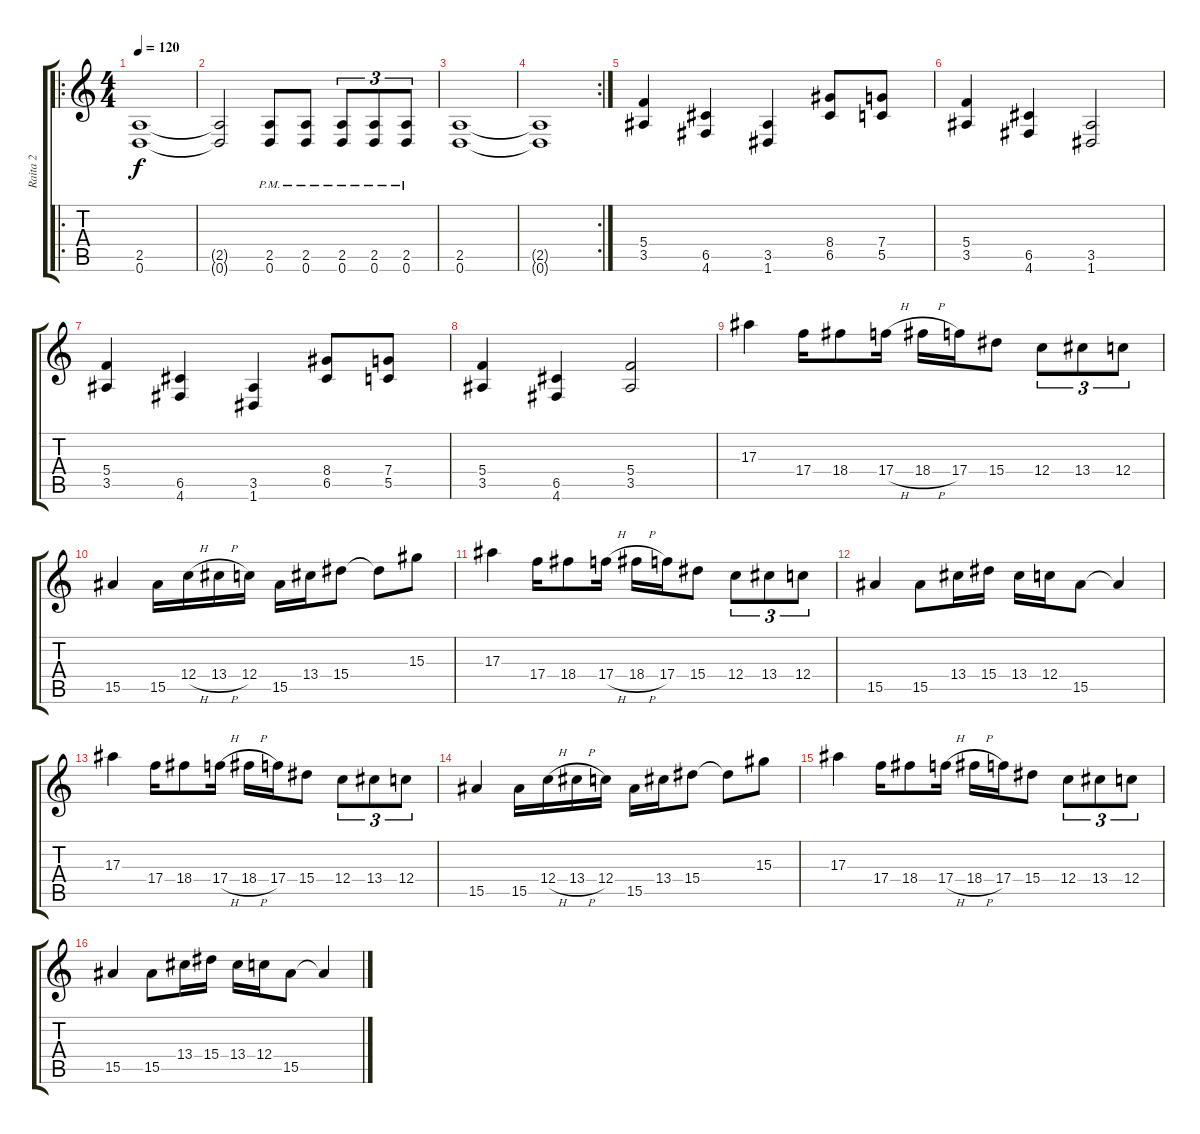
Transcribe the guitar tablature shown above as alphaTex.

\track ("Raita 2" "Raita 2") {instrument distortionguitar}
\staff {score tabs}
\tuning (D4 A3 F3 C3 G2 D2) {hide}
\ro
\ts (4 4)
\tempo 120
\clef g2
\ks c
(2.5 0.6).1{dy f instrument distortionguitar} |
(2.5{t} 0.6{t}).2 (2.5{pm} 0.6{pm}).8 (2.5{pm} 0.6{pm}).8 (2.5{pm} 0.6{pm}).8{tu (3 2)} (2.5{pm} 0.6{pm}).8{tu (3 2)} (2.5{pm} 0.6{pm}).8{tu (3 2)} |
(2.5 0.6).1 |
\rc 2
(2.5{t} 0.6{t}).1 |
(5.4 3.5).4 (6.5 4.6).4 (3.5 1.6).4 (8.4 6.5).8 (7.4 5.5).8 |
(5.4 3.5).4 (6.5 4.6).4 (3.5 1.6).2 |
(5.4 3.5).4 (6.5 4.6).4 (3.5 1.6).4 (8.4 6.5).8 (7.4 5.5).8 |
(5.4 3.5).4 (6.5 4.6).4 (5.4 3.5).2 |
17.3.4 17.4.16 18.4.8 17.4{h}.16 18.4{h}.16 17.4.16 15.4.8 12.4.8{tu (3 2)} 13.4.8{tu (3 2)} 12.4.8{tu (3 2)} |
15.5.4 15.5.16 12.4{h}.16 13.4{h}.16 12.4.16 15.5.16 13.4.16 15.4.8 15.4{t}.8 15.3.8 |
17.3.4 17.4.16 18.4.8 17.4{h}.16 18.4{h}.16 17.4.16 15.4.8 12.4.8{tu (3 2)} 13.4.8{tu (3 2)} 12.4.8{tu (3 2)} |
15.5.4 15.5.8 13.4.16 15.4.16 13.4.16 12.4.16 15.5.8 15.5{t}.4 |
17.3.4 17.4.16 18.4.8 17.4{h}.16 18.4{h}.16 17.4.16 15.4.8 12.4.8{tu (3 2)} 13.4.8{tu (3 2)} 12.4.8{tu (3 2)} |
15.5.4 15.5.16 12.4{h}.16 13.4{h}.16 12.4.16 15.5.16 13.4.16 15.4.8 15.4{t}.8 15.3.8 |
17.3.4 17.4.16 18.4.8 17.4{h}.16 18.4{h}.16 17.4.16 15.4.8 12.4.8{tu (3 2)} 13.4.8{tu (3 2)} 12.4.8{tu (3 2)} |
15.5.4 15.5.8 13.4.16 15.4.16 13.4.16 12.4.16 15.5.8 15.5{t}.4
